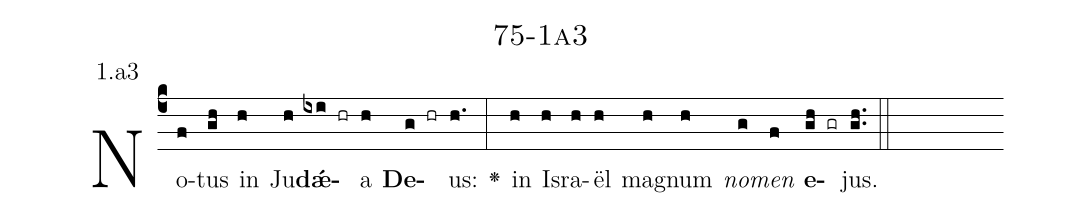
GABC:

name: 75-1a3;
annotation: 1.a3;
%%
(c4)No(f)tus(gh) in(h) Ju(h)<b>dǽ</b>(ixi hr)a(h) <b>De</b>(g hr)us:(h.) <v>\greheightstar</v>(:) in(h) Is(h)ra(h)ël(h) ma(h)gnum(h) <i>no</i>(g)<i>men</i>(f) <b>e</b>(gh gr)jus.(gh..) (::)


%E(h) u(h) o(g) u(f) a(gh) e.(gh..) (::)
